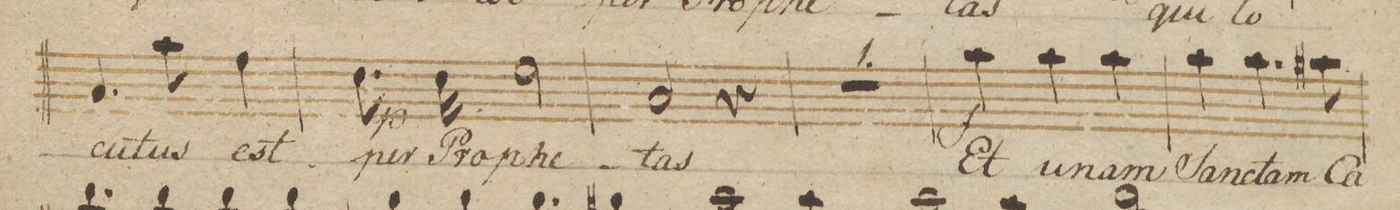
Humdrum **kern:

**kern	**text	**dynam
*I"Basso.	*	*
*clefF4	*	*
*k[b-]	*	*
*met(c|)	*	*
*M3/4	*	*
4.C/	-cu-	.
8c\	-tus	.
4A\	est	.
=189	=189	=189
8.F\	per	p
16F\	Pro-	.
2G\	-phe-	.
=190	=190	=190
2C/	-tas	.
4r	.	.
=191	=191	=191
2.r	.	.
=192	=192	=192
4c\	Et	f
4c\	u-	.
4c\	-nam	.
=193	=193	=193
4c\	San-	.
4.c\	-ctam	.
8c#X\	Ca-	.
=194	=194	=194
*-	*-	*-
